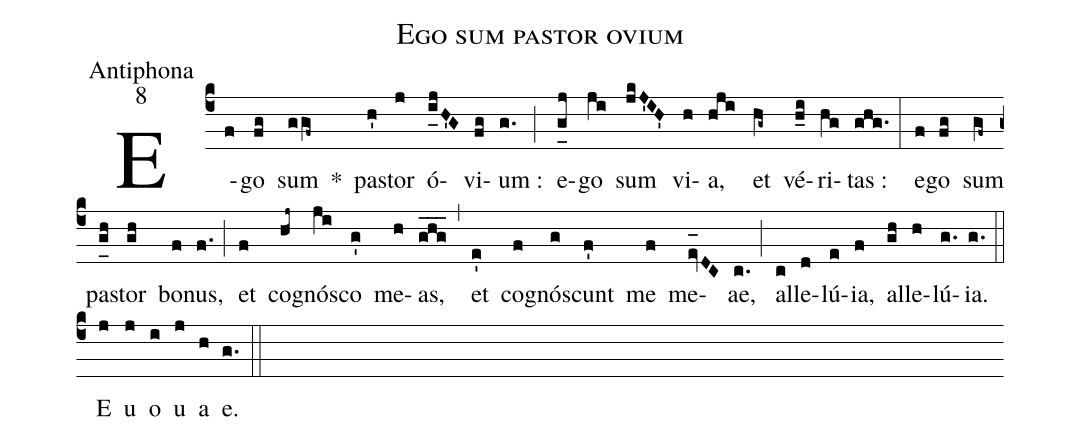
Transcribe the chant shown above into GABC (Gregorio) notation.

name:Ego sum pastor ovium;
office-part:Antiphona;
mode:8;
%%
(c4) E(f)go(fg) sum(ggf~) *() pa(h')stor(j) ó(i_[uh:l]jH'G)vi(fg)um :(g.) (;) e(g_[uh:l]j)go(ji) sum(jkJ'IH') vi(h)a,(hji) et(hg~) vé(h_i)ri(hg)tas :(ghg.) (:) e(f)go(fg) sum(gf~) pa(g_[uh:l]h)stor(gh) bo(f)nus,(f.) (;) et(f) co(hj~)gnó(ji)sco(g') me(h)as,(ghg___) (,) et(e') co(f)gnó(g)scunt(f') me(f) me(ev_[oh:h]DC)ae,(c.) (;) al(c)le(d)lú(e){ia},(f) al(gh)le(h)lú(g.){ia}.(g.) (::) <eu>E(j) u(j) o(i) u(j) a(h) e.</eu>(g.) (::)
